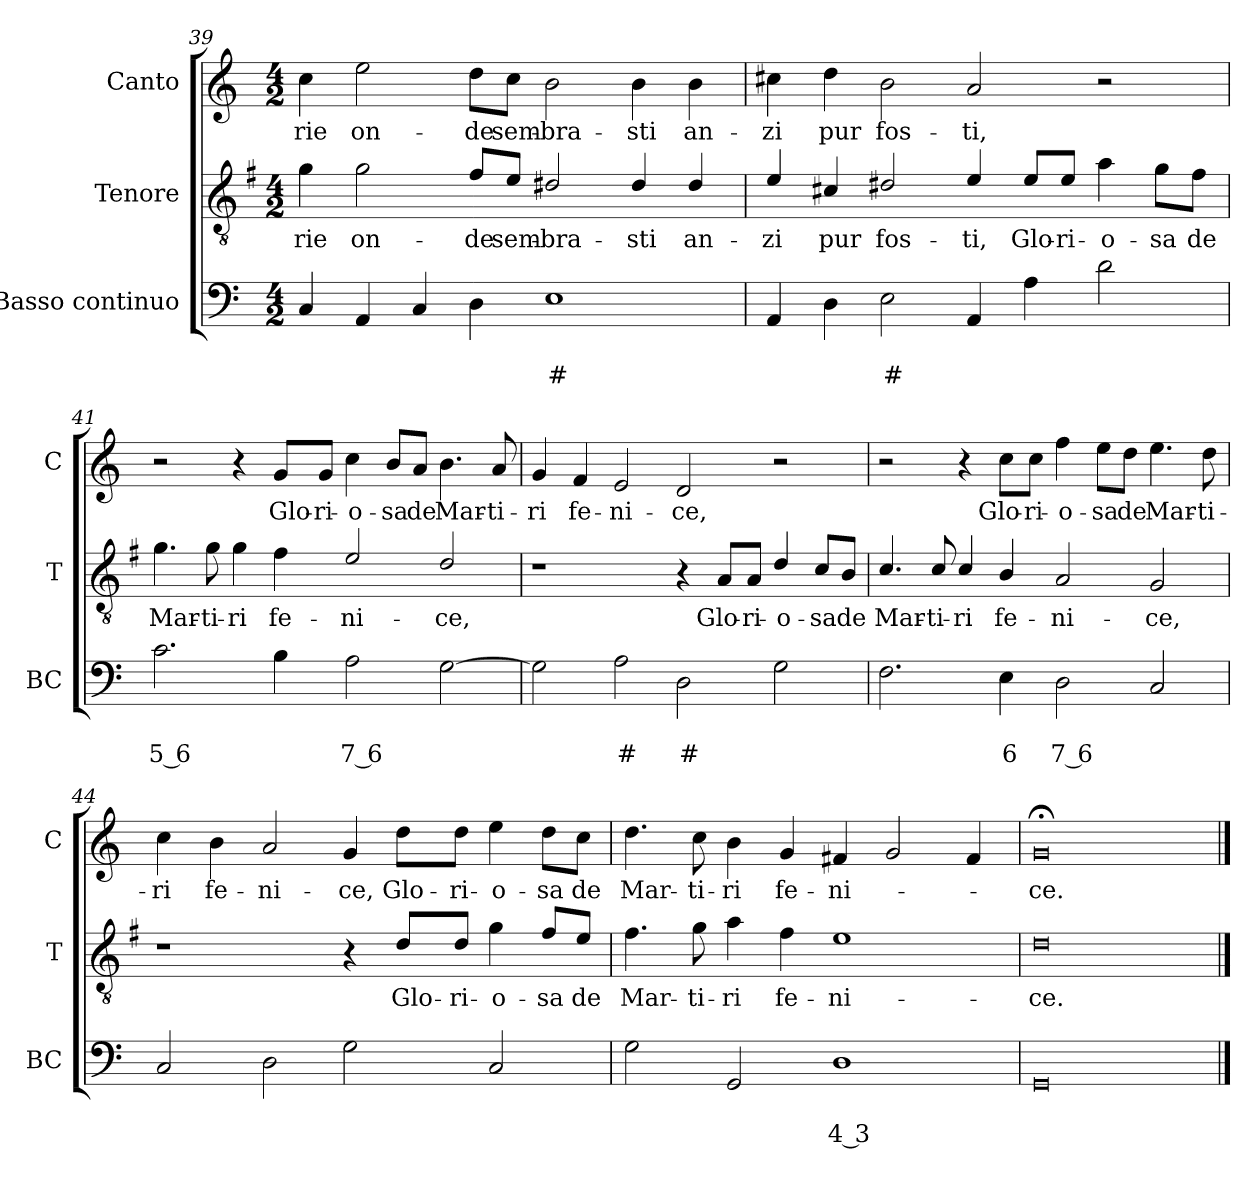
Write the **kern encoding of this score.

**kern	**text	**text	**kern	**text	**kern	**text
*part3	*part3	*part3	*part2	*part2	*part1	*part1
*staff3	*staff3	*staff3	*staff2	*staff2	*staff1	*staff1
*I"Basso continuo	*	*	*I"Tenore	*	*I"Canto	*
*I'BC	*	*	*I'T	*	*I'C	*
*clefF4	*	*	*clefGv2	*	*clefG2	*
*	*	*	*ITrd4c7	*	*	*
*k[]	*	*	*k[]	*	*k[]	*
*C:	*	*	*C:	*	*C:	*
*M4/2	*	*	*M4/2	*	*M4/2	*
=39	=39	=39	=39	=39	=39	=39
!	!	!	!	!LO:LY:b	!	!LO:LY:b
4C/	.	.	4c\	-rie	4cc\	-rie
!	!	!	!	!LO:LY:b	!	!LO:LY:b
4AA/	.	.	2c\	on-	2ee\	on-
4C/	.	.	.	.	.	.
!	!	!	!	!LO:LY:b	!	!LO:LY:b
4D\	.	.	8B/L	-de	8dd\L	-de
!	!	!	!	!LO:LY:b	!	!LO:LY:b
.	.	.	8A/J	sem-	8cc\J	sem-
!	!	!LO:LY:b	!	!LO:LY:b	!	!LO:LY:b
1E	.	#	2G#X/	-bra-	2b\	-bra-
!	!	!	!	!LO:LY:b	!	!LO:LY:b
.	.	.	4G#/	-sti	4b\	-sti
!	!	!	!	!LO:LY:b	!	!LO:LY:b
.	.	.	4G#/	an-	4b\	an-
=40	=40	=40	=40	=40	=40	=40
!	!	!	!	!LO:LY:b	!	!LO:LY:b
4AA/	.	.	4A/	-zi	4cc#X\	-zi
!	!	!	!	!LO:LY:b	!	!LO:LY:b
4D\	.	.	4F#X/	pur	4dd\	pur
!	!	!LO:LY:b	!	!LO:LY:b	!	!LO:LY:b
2E\	.	#	2G#X/	fos-	2b\	fos-
!	!	!	!	!LO:LY:b	!	!LO:LY:b
4AA/	.	.	4A/	-ti,	2a/	-ti,
!	!	!	!	!LO:LY:b	!	!
4A\	.	.	8A/L	Glo-	.	.
!	!	!	!	!LO:LY:b	!	!
.	.	.	8A/J	-ri-	.	.
!	!	!	!	!LO:LY:b	!	!
2d\	.	.	4d\	-o-	2r	.
!	!	!	!	!LO:LY:b	!	!
.	.	.	8c\L	-sa	.	.
!	!	!	!	!LO:LY:b	!	!
.	.	.	8B\J	de	.	.
!!LO:LB:g=z
=41	=41	=41	=41	=41	=41	=41
!	!	!LO:LY:b	!	!LO:LY:b	!	!
2.c\	.	5 6	4.c\	Mar-	2r	.
!	!	!	!	!LO:LY:b	!	!
.	.	.	8c\	-ti-	.	.
!	!	!	!	!LO:LY:b	!	!
.	.	.	4c\	-ri	4r	.
!	!	!	!	!LO:LY:b	!	!LO:LY:b
4B\	.	.	4B\	fe-	8g/L	Glo-
!	!	!	!	!	!	!LO:LY:b
.	.	.	.	.	8g/J	-ri-
!	!	!LO:LY:b	!	!LO:LY:b	!	!LO:LY:b
2A\	.	7 6	2A/	-ni-	4cc\	-o-
!	!	!	!	!	!	!LO:LY:b
.	.	.	.	.	8b/L	-sa
!	!	!	!	!	!	!LO:LY:b
.	.	.	.	.	8a/J	de
!	!	!	!	!LO:LY:b	!	!LO:LY:b
[2G\	.	.	2G/	-ce,	4.b\	Mar-
!	!	!	!	!	!	!LO:LY:b
.	.	.	.	.	8a/	-ti-
=42	=42	=42	=42	=42	=42	=42
!	!	!	!	!	!	!LO:LY:b
2G\]	.	.	1r	.	4g/	-ri
!	!	!	!	!	!	!LO:LY:b
.	.	.	.	.	4f/	fe-
!	!	!LO:LY:b	!	!	!	!LO:LY:b
2A\	.	#	.	.	2e/	-ni-
!	!	!LO:LY:b	!	!	!	!LO:LY:b
2D\	.	#	4r	.	2d/	-ce,
!	!	!	!	!LO:LY:b	!	!
.	.	.	8D/L	Glo-	.	.
!	!	!	!	!LO:LY:b	!	!
.	.	.	8D/J	-ri-	.	.
!	!	!	!	!LO:LY:b	!	!
2G\	.	.	4G/	-o-	2r	.
!	!	!	!	!LO:LY:b	!	!
.	.	.	8F/L	-sa	.	.
!	!	!	!	!LO:LY:b	!	!
.	.	.	8E/J	de	.	.
=43	=43	=43	=43	=43	=43	=43
!	!	!	!	!LO:LY:b	!	!
2.F\	.	.	4.F/	Mar-	2r	.
!	!	!	!	!LO:LY:b	!	!
.	.	.	8F/	-ti-	.	.
!	!	!	!	!LO:LY:b	!	!
.	.	.	4F/	-ri	4r	.
!	!	!LO:LY:b	!	!LO:LY:b	!	!LO:LY:b
4E\	.	6	4E/	fe-	8cc\L	Glo-
!	!	!	!	!	!	!LO:LY:b
.	.	.	.	.	8cc\J	-ri-
!	!	!LO:LY:b	!	!LO:LY:b	!	!LO:LY:b
2D\	.	7 6	2D/	-ni-	4ff\	-o-
!	!	!	!	!	!	!LO:LY:b
.	.	.	.	.	8ee\L	-sa
!	!	!	!	!	!	!LO:LY:b
.	.	.	.	.	8dd\J	de
!	!	!	!	!LO:LY:b	!	!LO:LY:b
2C/	.	.	2C/	-ce,	4.ee\	Mar-
!	!	!	!	!	!	!LO:LY:b
.	.	.	.	.	8dd\	-ti-
!!LO:LB:g=z
=44	=44	=44	=44	=44	=44	=44
!	!	!	!	!	!	!LO:LY:b
2C/	.	.	1r	.	4cc\	-ri
!	!	!	!	!	!	!LO:LY:b
.	.	.	.	.	4b\	fe-
!	!	!	!	!	!	!LO:LY:b
2D\	.	.	.	.	2a/	-ni-
!	!	!	!	!	!	!LO:LY:b
2G\	.	.	4r	.	4g/	-ce,
!	!	!	!	!LO:LY:b	!	!LO:LY:b
.	.	.	8G/L	Glo-	8dd\L	Glo-
!	!	!	!	!LO:LY:b	!	!LO:LY:b
.	.	.	8G/J	-ri-	8dd\J	-ri-
!	!	!	!	!LO:LY:b	!	!LO:LY:b
2C/	.	.	4c\	-o-	4ee\	-o-
!	!	!	!	!LO:LY:b	!	!LO:LY:b
.	.	.	8B/L	-sa	8dd\L	-sa
!	!	!	!	!LO:LY:b	!	!LO:LY:b
.	.	.	8A/J	de	8cc\J	de
=45	=45	=45	=45	=45	=45	=45
!	!	!	!	!LO:LY:b	!	!LO:LY:b
2G\	.	.	4.B\	Mar-	4.dd\	Mar-
!	!	!	!	!LO:LY:b	!	!LO:LY:b
.	.	.	8c\	-ti-	8cc\	-ti-
!	!	!	!	!LO:LY:b	!	!LO:LY:b
2GG/	.	.	4d\	-ri	4b\	-ri
!	!	!	!	!LO:LY:b	!	!LO:LY:b
.	.	.	4B\	fe-	4g/	fe-
!	!	!LO:LY:b	!	!LO:LY:b	!	!LO:LY:b
1D	.	4 3	1A	-ni-	4f#X/	-ni-
.	.	.	.	.	2g/	.
.	.	.	.	.	4f#/	.
=46	=46	=46	=46	=46	=46	=46
!	!	!	!	!LO:LY:b	!	!LO:LY:b
0GG	.	.	0G	-ce.	0g;<	-ce.
==	==	==	==	==	==	==
*-	*-	*-	*-	*-	*-	*-
